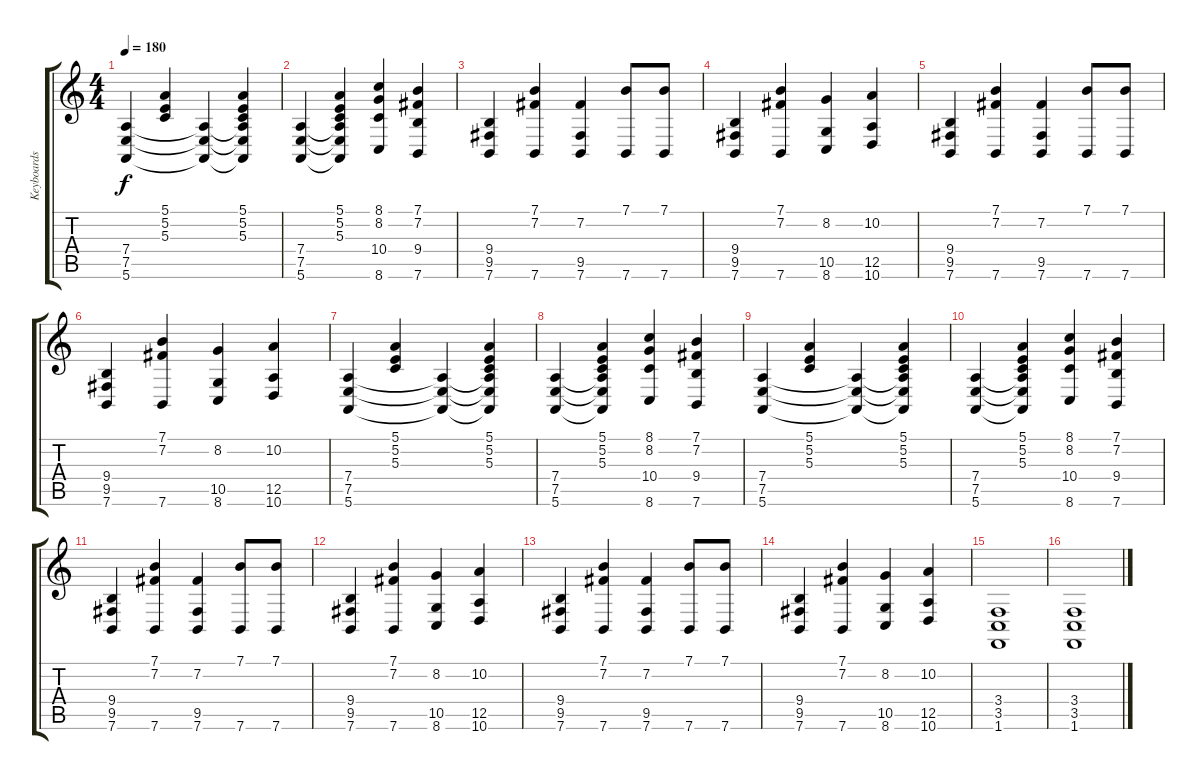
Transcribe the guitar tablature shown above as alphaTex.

\track ("Keyboards" "Keyboards") {instrument drawbarorgan}
\staff {score tabs}
\tuning (E4 B3 G3 D3 A2 E2) {hide}
\ts (4 4)
\tempo 180
\clef g2
\ks c
(7.4 7.5 5.6).4{dy f} (5.1 5.2 5.3).4 (7.4{t} 7.5{t} 5.6{t}).4 (5.1 5.2 5.3 7.4{t} 7.5{t} 5.6{t}).4 |
(7.4 7.5 5.6).4 (5.1 5.2 5.3 7.4{t} 7.5{t} 5.6{t}).4 (8.1 8.2 10.4 8.6).4 (7.1 7.2 9.4 7.6).4 |
(9.4 9.5 7.6).4 (7.1 7.2 7.6).4 (7.2 9.5 7.6).4 (7.1 7.6).8 (7.1 7.6).8 |
(9.4 9.5 7.6).4 (7.1 7.2 7.6).4 (8.2 10.5 8.6).4 (10.2 12.5 10.6).4 |
(9.4 9.5 7.6).4 (7.1 7.2 7.6).4 (7.2 9.5 7.6).4 (7.1 7.6).8 (7.1 7.6).8 |
(9.4 9.5 7.6).4 (7.1 7.2 7.6).4 (8.2 10.5 8.6).4 (10.2 12.5 10.6).4 |
(7.4 7.5 5.6).4 (5.1 5.2 5.3).4 (7.4{t} 7.5{t} 5.6{t}).4 (5.1 5.2 5.3 7.4{t} 7.5{t} 5.6{t}).4 |
(7.4 7.5 5.6).4 (5.1 5.2 5.3 7.4{t} 7.5{t} 5.6{t}).4 (8.1 8.2 10.4 8.6).4 (7.1 7.2 9.4 7.6).4 |
(7.4 7.5 5.6).4 (5.1 5.2 5.3).4 (7.4{t} 7.5{t} 5.6{t}).4 (5.1 5.2 5.3 7.4{t} 7.5{t} 5.6{t}).4 |
(7.4 7.5 5.6).4 (5.1 5.2 5.3 7.4{t} 7.5{t} 5.6{t}).4 (8.1 8.2 10.4 8.6).4 (7.1 7.2 9.4 7.6).4 |
(9.4 9.5 7.6).4 (7.1 7.2 7.6).4 (7.2 9.5 7.6).4 (7.1 7.6).8 (7.1 7.6).8 |
(9.4 9.5 7.6).4 (7.1 7.2 7.6).4 (8.2 10.5 8.6).4 (10.2 12.5 10.6).4 |
(9.4 9.5 7.6).4 (7.1 7.2 7.6).4 (7.2 9.5 7.6).4 (7.1 7.6).8 (7.1 7.6).8 |
(9.4 9.5 7.6).4 (7.1 7.2 7.6).4 (8.2 10.5 8.6).4 (10.2 12.5 10.6).4 |
(3.4 3.5 1.6).1 |
(3.4 3.5 1.6).1
